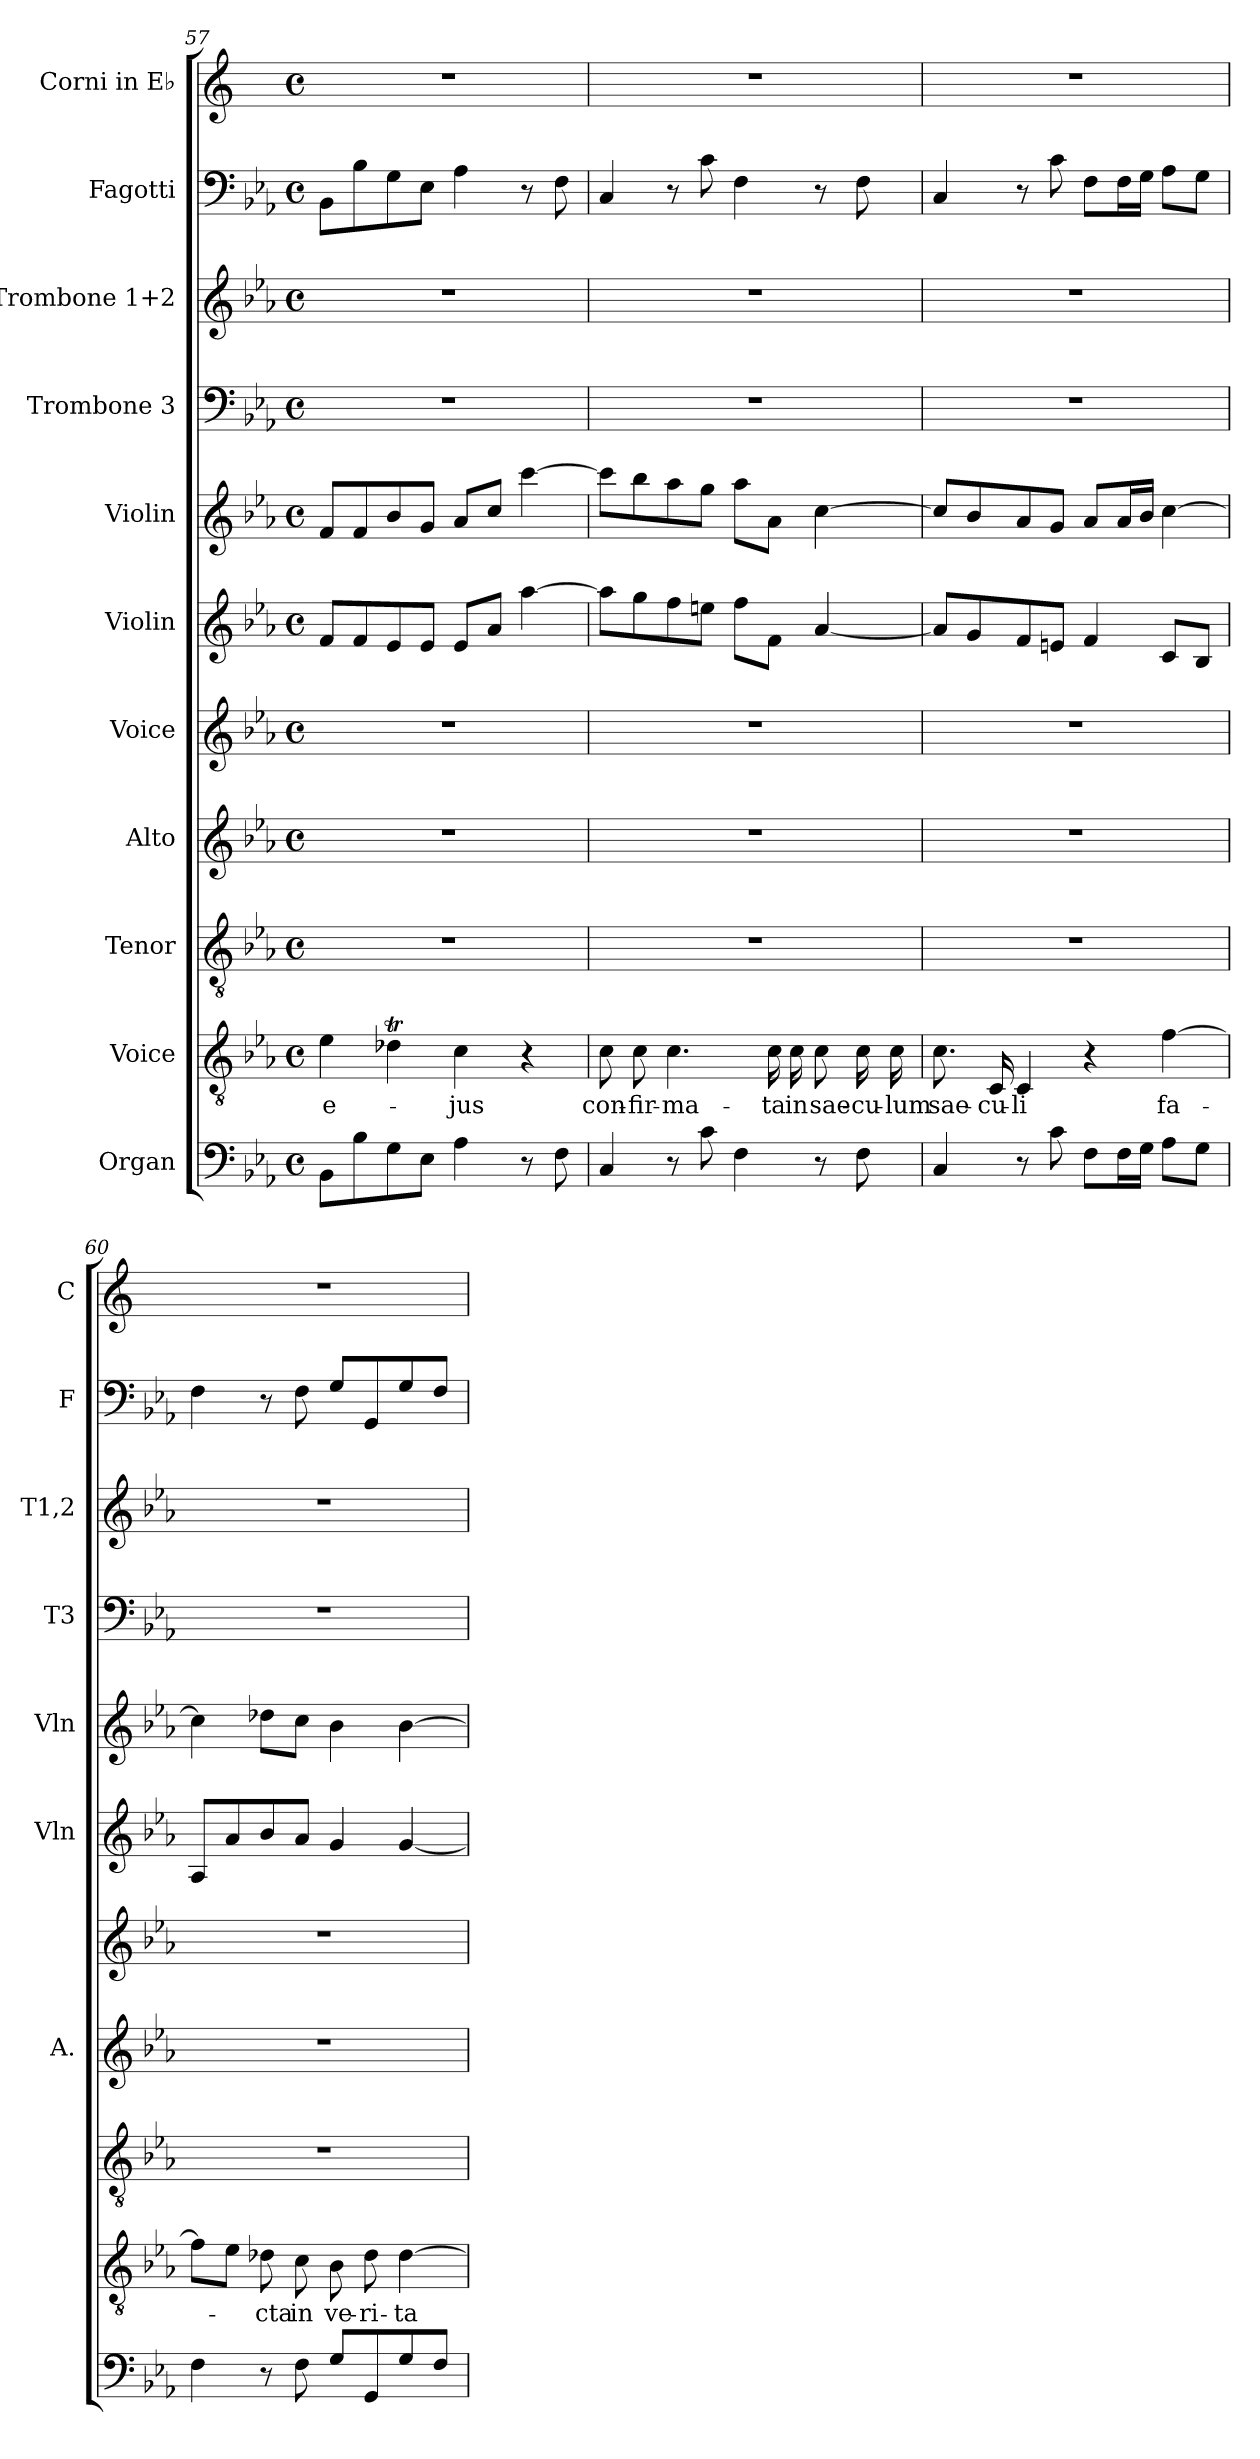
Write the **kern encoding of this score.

**kern	**kern	**text	**kern	**kern	**kern	**kern	**kern	**kern	**kern	**kern	**kern
*part11	*part10	*part10	*part9	*part8	*part7	*part6	*part5	*part4	*part3	*part2	*part1
*staff11	*staff10	*staff10	*staff9	*staff8	*staff7	*staff6	*staff5	*staff4	*staff3	*staff2	*staff1
*I"Organ	*I"Voice	*	*I"Tenor	*I"Alto	*I"Voice	*I"Violin	*I"Violin	*I"Trombone 3	*I"Trombone 1+2	*I"Fagotti	*I"Corni in E♭
*	*	*	*	*I'A.	*	*I'Vln	*I'Vln	*I'T3	*I'T1,2	*I'F	*I'C
*clefF4	*clefGv2	*	*clefGv2	*clefG2	*clefG2	*clefG2	*clefG2	*clefF4	*clefG2	*clefF4	*clefG2
*	*	*	*	*	*	*	*	*	*	*	*ITrd5c9
*k[b-e-a-]	*k[b-e-a-]	*	*k[b-e-a-]	*k[b-e-a-]	*k[b-e-a-]	*k[b-e-a-]	*k[b-e-a-]	*k[b-e-a-]	*k[b-e-a-]	*k[b-e-a-]	*k[b-e-a-]
*M4/4	*M4/4	*	*M4/4	*M4/4	*M4/4	*M4/4	*M4/4	*M4/4	*M4/4	*M4/4	*M4/4
*met(c)	*met(c)	*	*met(c)	*met(c)	*met(c)	*met(c)	*met(c)	*met(c)	*met(c)	*met(c)	*met(c)
=57	=57	=57	=57	=57	=57	=57	=57	=57	=57	=57	=57
!	!	!LO:LY:b	!	!	!	!	!	!	!	!	!
8BB-\L	4e-\	e-	1r	1r	1r	8f/L	8f/L	1r	1r	8BB-\L	1r
8B-\	.	.	.	.	.	8f/	8f/	.	.	8B-\	.
8G\	4d-XT\	.	.	.	.	8e-/	8b-/	.	.	8G\	.
8E-\J	.	.	.	.	.	8e-/J	8g/J	.	.	8E-\J	.
!	!	!LO:LY:b	!	!	!	!	!	!	!	!	!
4A-\	4c\	-jus	.	.	.	8e-/L	8a-/L	.	.	4A-\	.
.	.	.	.	.	.	8a-/J	8cc/J	.	.	.	.
8r	4r	.	.	.	.	[4aa-\	[4ccc\	.	.	8r	.
8F\	.	.	.	.	.	.	.	.	.	8F\	.
=58	=58	=58	=58	=58	=58	=58	=58	=58	=58	=58	=58
!	!	!LO:LY:b	!	!	!	!	!	!	!	!	!
4C/	8c\	con-	1r	1r	1r	8aa-\L]	8ccc\L]	1r	1r	4C/	1r
!	!	!LO:LY:b	!	!	!	!	!	!	!	!	!
.	8c\	-fir-	.	.	.	8gg\	8bb-\	.	.	.	.
!	!	!LO:LY:b	!	!	!	!	!	!	!	!	!
8r	4.c\	-ma-	.	.	.	8ff\	8aa-\	.	.	8r	.
8c\	.	.	.	.	.	8een\J	8gg\J	.	.	8c\	.
4F\	.	.	.	.	.	8ff\L	8aa-\L	.	.	4F\	.
!	!	!LO:LY:b	!	!	!	!	!	!	!	!	!
.	16c\	-ta	.	.	.	8f\J	8a-\J	.	.	.	.
!	!	!LO:LY:b	!	!	!	!	!	!	!	!	!
.	16c\	in	.	.	.	.	.	.	.	.	.
!	!	!LO:LY:b	!	!	!	!	!	!	!	!	!
8r	8c\	sae-	.	.	.	[4a-/	[4cc\	.	.	8r	.
!	!	!LO:LY:b	!	!	!	!	!	!	!	!	!
8F\	16c\	-cu-	.	.	.	.	.	.	.	8F\	.
!	!	!LO:LY:b	!	!	!	!	!	!	!	!	!
.	16c\	-lum	.	.	.	.	.	.	.	.	.
=59	=59	=59	=59	=59	=59	=59	=59	=59	=59	=59	=59
!	!	!LO:LY:b	!	!	!	!	!	!	!	!	!
4C/	8.c\	sae-	1r	1r	1r	8a-/L]	8cc/L]	1r	1r	4C/	1r
.	.	.	.	.	.	8g/	8b-/	.	.	.	.
!	!	!LO:LY:b	!	!	!	!	!	!	!	!	!
.	16C/	-cu-	.	.	.	.	.	.	.	.	.
!	!	!LO:LY:b	!	!	!	!	!	!	!	!	!
8r	4C/	-li	.	.	.	8f/	8a-/	.	.	8r	.
8c\	.	.	.	.	.	8en/J	8g/J	.	.	8c\	.
8F\L	4r	.	.	.	.	4f/	8a-/L	.	.	8F\L	.
16F\L	.	.	.	.	.	.	16a-/L	.	.	16F\L	.
16G\JJ	.	.	.	.	.	.	16b-/JJ	.	.	16G\JJ	.
!	!	!LO:LY:b	!	!	!	!	!	!	!	!	!
8A-\L	[4f\	fa-	.	.	.	8c/L	[4cc\	.	.	8A-\L	.
8G\J	.	.	.	.	.	8B-/J	.	.	.	8G\J	.
!!LO:LB:g=z
=60	=60	=60	=60	=60	=60	=60	=60	=60	=60	=60	=60
4F\	8f\L]	.	1r	1r	1r	8A-/L	4cc\]	1r	1r	4F\	1r
.	8e-\J	.	.	.	.	8a-/	.	.	.	.	.
!	!	!LO:LY:b	!	!	!	!	!	!	!	!	!
8r	8d-X\	-cta	.	.	.	8b-/	8dd-X\L	.	.	8r	.
!	!	!LO:LY:b	!	!	!	!	!	!	!	!	!
8F\	8c\	in	.	.	.	8a-/J	8cc\J	.	.	8F\	.
!	!	!LO:LY:b	!	!	!	!	!	!	!	!	!
8G/L	8B-\	ve-	.	.	.	4g/	4b-\	.	.	8G/L	.
!	!	!LO:LY:b	!	!	!	!	!	!	!	!	!
8GG/	8d-\	-ri-	.	.	.	.	.	.	.	8GG/	.
!	!	!LO:LY:b	!	!	!	!	!	!	!	!	!
8G/	[4d-\	-ta-	.	.	.	[4g/	[4b-\	.	.	8G/	.
8F/J	.	.	.	.	.	.	.	.	.	8F/J	.
=	=	=	=	=	=	=	=	=	=	=	=
*-	*-	*-	*-	*-	*-	*-	*-	*-	*-	*-	*-
